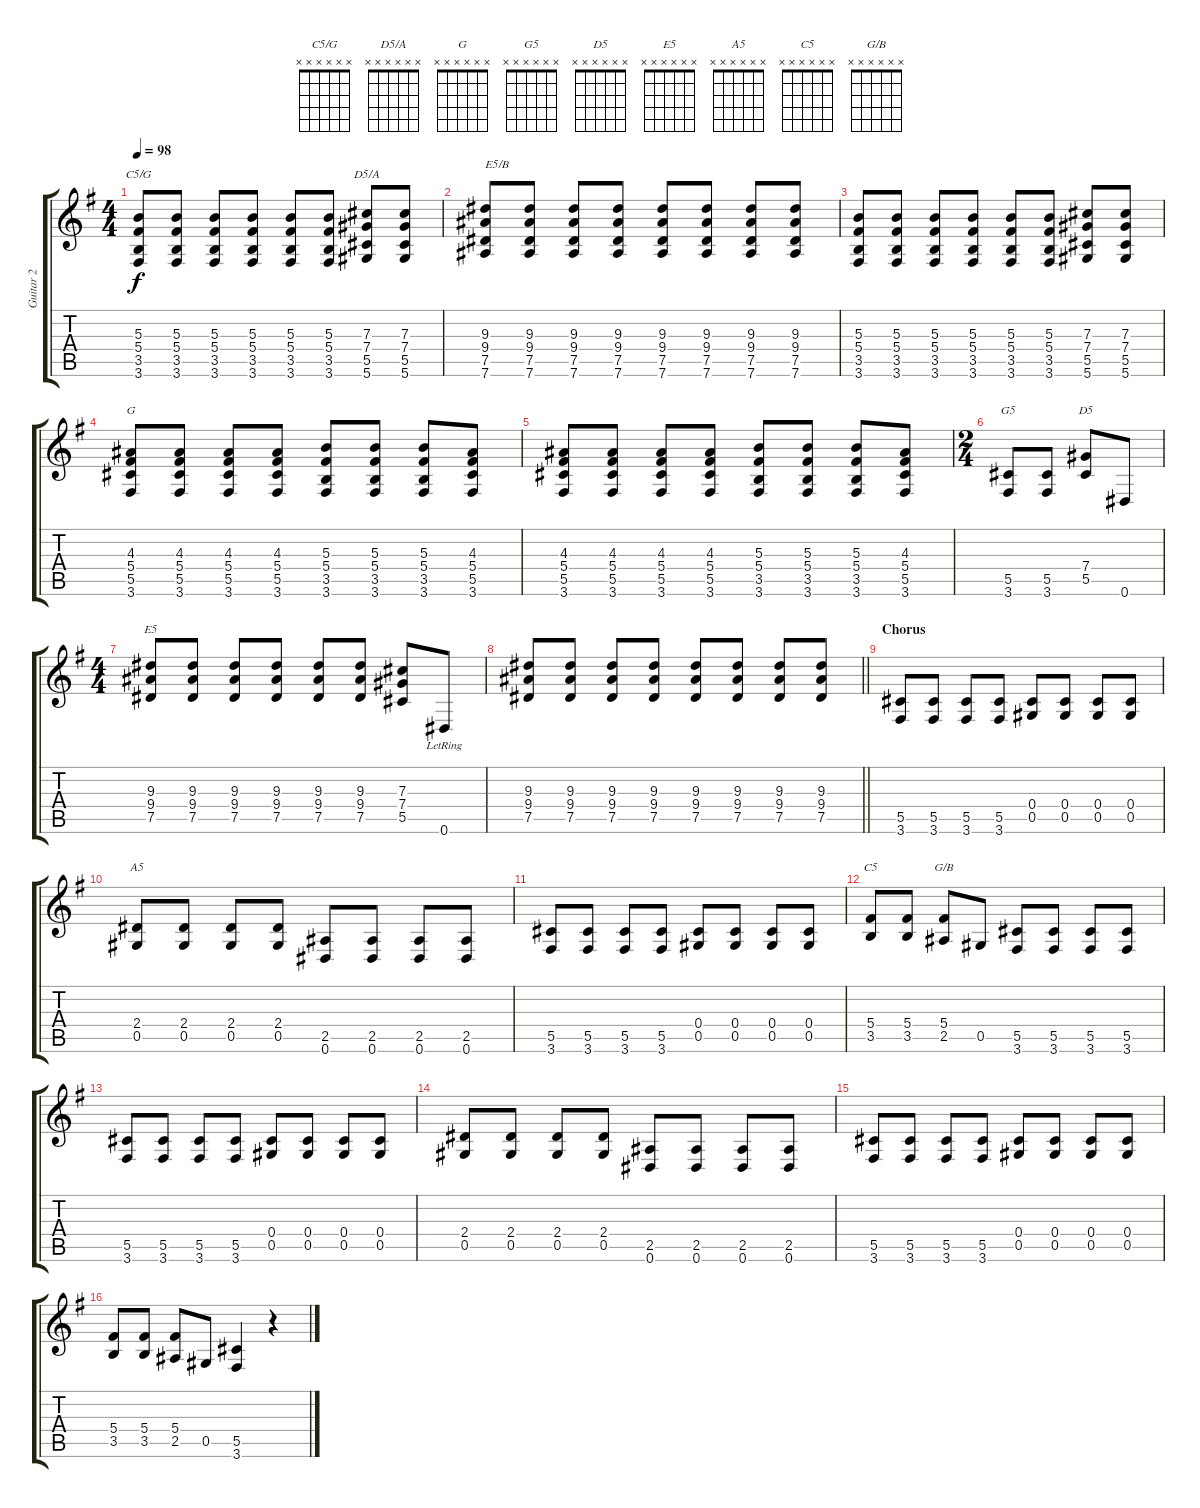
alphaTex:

\track ("Guitar 2" "Guitar 2") {instrument distortionguitar}
\staff {score tabs}
\tuning (Eb4 Bb3 Gb3 Db3 Ab2 Eb2) {hide}
\chord ("C5/G" x x x x x x)
\chord ("D5/A" x x x x x x)
\chord ("G" x x x x x x)
\chord ("G5" x x x x x x)
\chord ("D5" x x x x x x)
\chord ("E5" x x x x x x)
\chord ("A5" x x x x x x)
\chord ("C5" x x x x x x)
\chord ("G/B" x x x x x x)
\ts (4 4)
\tempo 98
\clef g2
\ks g
(5.3 5.4 3.5 3.6).8{ch "C5/G" dy f} (5.3 5.4 3.5 3.6).8 (5.3 5.4 3.5 3.6).8 (5.3 5.4 3.5 3.6).8 (5.3 5.4 3.5 3.6).8 (5.3 5.4 3.5 3.6).8 (7.3 7.4 5.5 5.6).8{ch "D5/A"} (7.3 7.4 5.5 5.6).8 |
(9.3 9.4 7.5 7.6).8{txt "E5/B"} (9.3 9.4 7.5 7.6).8 (9.3 9.4 7.5 7.6).8 (9.3 9.4 7.5 7.6).8 (9.3 9.4 7.5 7.6).8 (9.3 9.4 7.5 7.6).8 (9.3 9.4 7.5 7.6).8 (9.3 9.4 7.5 7.6).8 |
(5.3 5.4 3.5 3.6).8 (5.3 5.4 3.5 3.6).8 (5.3 5.4 3.5 3.6).8 (5.3 5.4 3.5 3.6).8 (5.3 5.4 3.5 3.6).8 (5.3 5.4 3.5 3.6).8 (7.3 7.4 5.5 5.6).8 (7.3 7.4 5.5 5.6).8 |
(4.3 5.4 5.5 3.6).8{ch "G"} (4.3 5.4 5.5 3.6).8 (4.3 5.4 5.5 3.6).8 (4.3 5.4 5.5 3.6).8 (5.3 5.4 3.5 3.6).8 (5.3 5.4 3.5 3.6).8 (5.3 5.4 3.5 3.6).8 (4.3 5.4 5.5 3.6).8 |
(4.3 5.4 5.5 3.6).8 (4.3 5.4 5.5 3.6).8 (4.3 5.4 5.5 3.6).8 (4.3 5.4 5.5 3.6).8 (5.3 5.4 3.5 3.6).8 (5.3 5.4 3.5 3.6).8 (5.3 5.4 3.5 3.6).8 (4.3 5.4 5.5 3.6).8 |
\ts (2 4)
(5.5 3.6).8{ch "G5"} (5.5 3.6).8 (7.4 5.5).8{ch "D5"} 0.6.8 |
\ts (4 4)
(9.3 9.4 7.5).8{ch "E5"} (9.3 9.4 7.5).8 (9.3 9.4 7.5).8 (9.3 9.4 7.5).8 (9.3 9.4 7.5).8 (9.3 9.4 7.5).8 (7.3 7.4 5.5).8 0.6{lr}.8 |
\barLineRight lightlight
(9.3 9.4 7.5).8 (9.3 9.4 7.5).8 (9.3 9.4 7.5).8 (9.3 9.4 7.5).8 (9.3 9.4 7.5).8 (9.3 9.4 7.5).8 (9.3 9.4 7.5).8 (9.3 9.4 7.5).8 |
\section ("" "Chorus")
(5.5 3.6).8 (5.5 3.6).8 (5.5 3.6).8 (5.5 3.6).8 (0.4 0.5).8 (0.4 0.5).8 (0.4 0.5).8 (0.4 0.5).8 |
(2.4 0.5).8{ch "A5"} (2.4 0.5).8 (2.4 0.5).8 (2.4 0.5).8 (2.5 0.6).8 (2.5 0.6).8 (2.5 0.6).8 (2.5 0.6).8 |
(5.5 3.6).8 (5.5 3.6).8 (5.5 3.6).8 (5.5 3.6).8 (0.4 0.5).8 (0.4 0.5).8 (0.4 0.5).8 (0.4 0.5).8 |
(5.4 3.5).8{ch "C5"} (5.4 3.5).8 (5.4 2.5).8{ch "G/B"} 0.5.8 (5.5 3.6).8 (5.5 3.6).8 (5.5 3.6).8 (5.5 3.6).8 |
(5.5 3.6).8 (5.5 3.6).8 (5.5 3.6).8 (5.5 3.6).8 (0.4 0.5).8 (0.4 0.5).8 (0.4 0.5).8 (0.4 0.5).8 |
(2.4 0.5).8 (2.4 0.5).8 (2.4 0.5).8 (2.4 0.5).8 (2.5 0.6).8 (2.5 0.6).8 (2.5 0.6).8 (2.5 0.6).8 |
(5.5 3.6).8 (5.5 3.6).8 (5.5 3.6).8 (5.5 3.6).8 (0.4 0.5).8 (0.4 0.5).8 (0.4 0.5).8 (0.4 0.5).8 |
(5.4 3.5).8 (5.4 3.5).8 (5.4 2.5).8 0.5.8 (5.5 3.6).4 r.4
